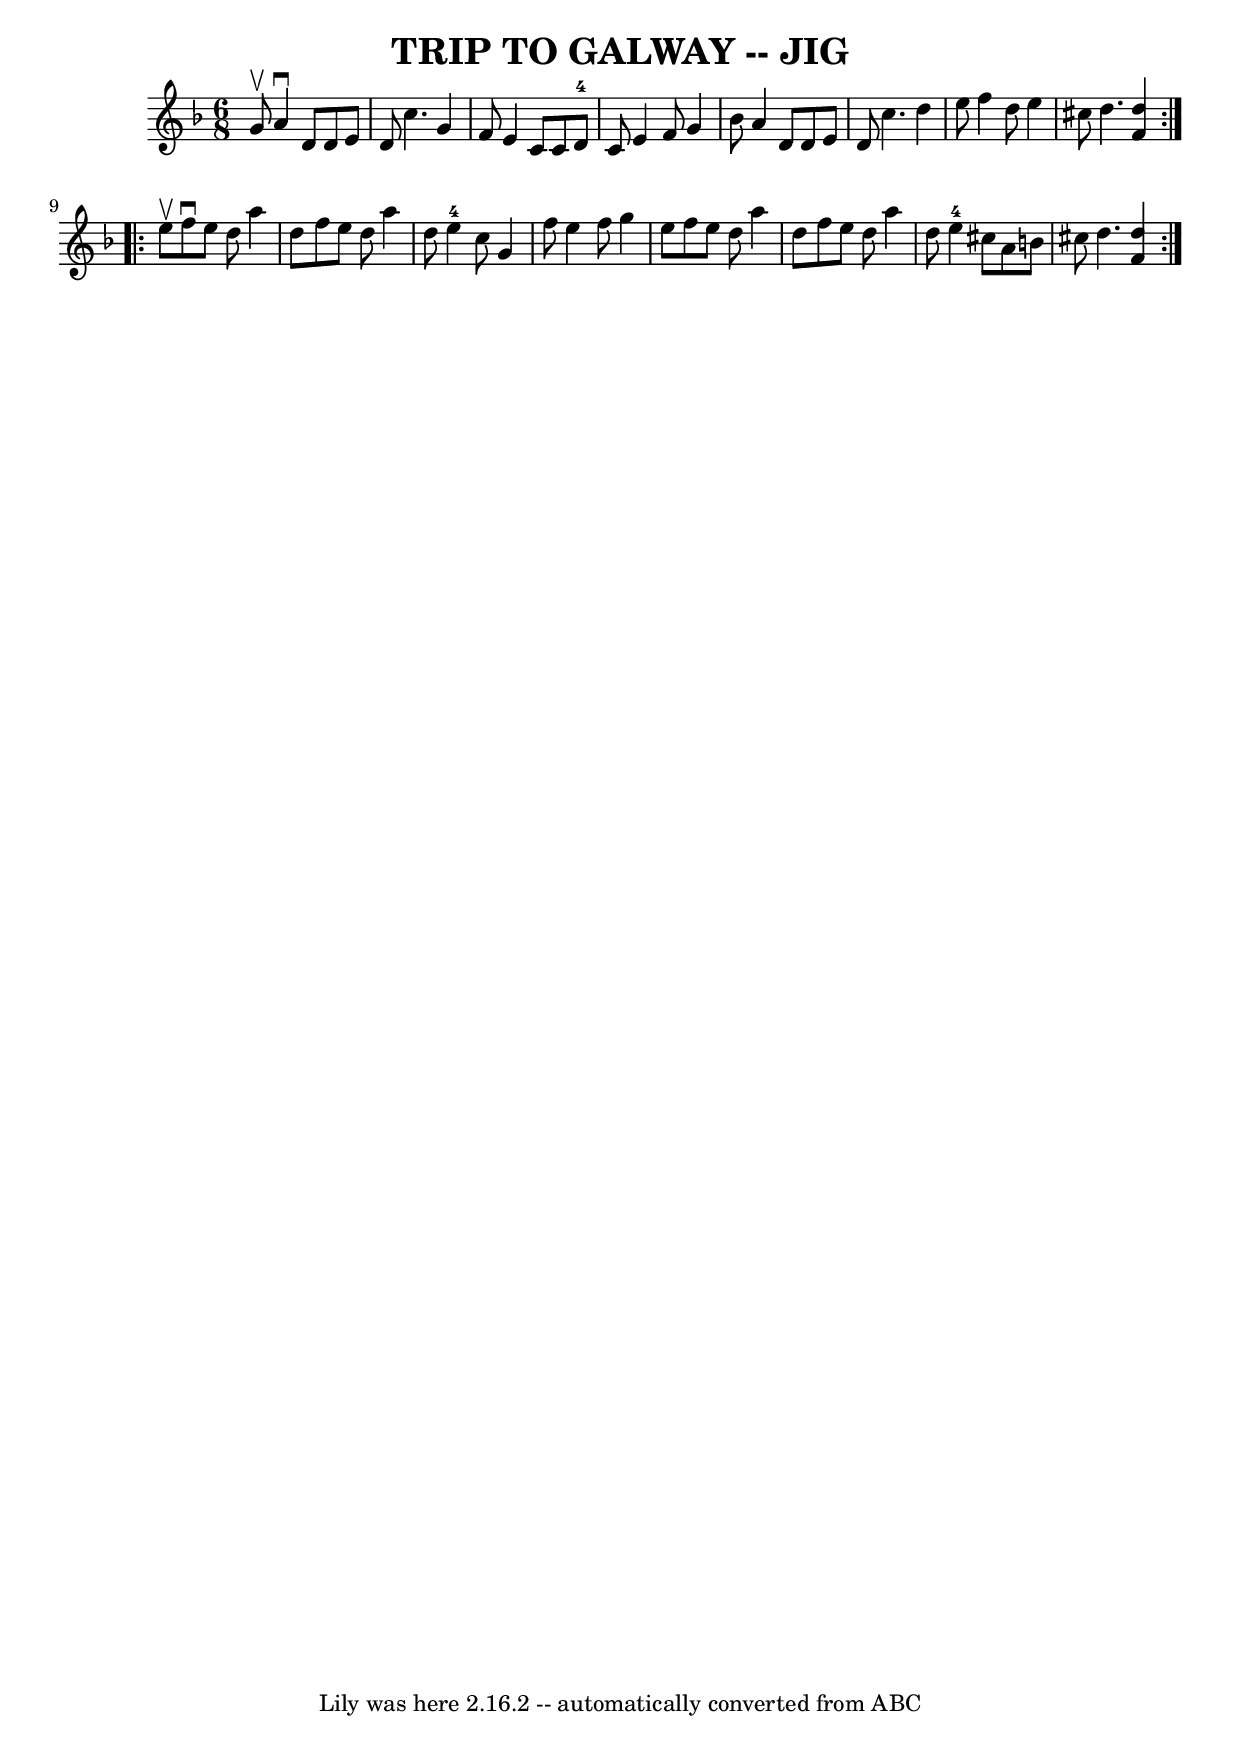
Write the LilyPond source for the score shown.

\version "2.16.2"
\include "Mammoth.ily"
\header {
  %% book = "Ryan's Mammoth Collection of Fiddle Tunes"
  crossRefNumber = "1"
  footnotes = ""
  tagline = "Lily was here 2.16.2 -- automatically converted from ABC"
  title = "TRIP TO GALWAY -- JIG"

}
voicedefault =  {



  \repeat volta 2 {

    \time 6/8 
    \key d \minor
    g'8^\upbow       |
    a'4^\downbow d'8    
    d'8 e'8 d'8    |
    c''4. g'4 f'8    |
    e'4 c'8    
    c'8 d'8-4 c'8    |
    e'4 f'8 g'4 bes'8        |
    
    a'4 d'8 d'8 e'8 d'8    |
    c''4. d''4 e''8    
    |
    f''4 d''8 e''4 cis''8    |
    d''4.  << d''4 f'4 
	    >>   
  }     
  \repeat volta 2 {
    e''8^\upbow       |
    f''8^\downbow   
    e''8 d''8 a''4 d''8    |
    f''8 e''8 d''8 a''4 d''8 
    |
    e''4-4 c''8 g'4 f''8    |
    e''4 f''8    
    g''4 e''8        |
    f''8 e''8 d''8 a''4 d''8    |
    
    f''8 e''8 d''8 a''4 d''8    |
    e''4-4 cis''8    
    a'8 b'8 cis''!8    |
    d''4.  << d''4 f'4   >>   
  }   

}

\score{
  <<

    \context Staff="default"
    {
      \voicedefault 
      
    }

  >>
  \layout {
    
  }
  \midi {
  }

}
